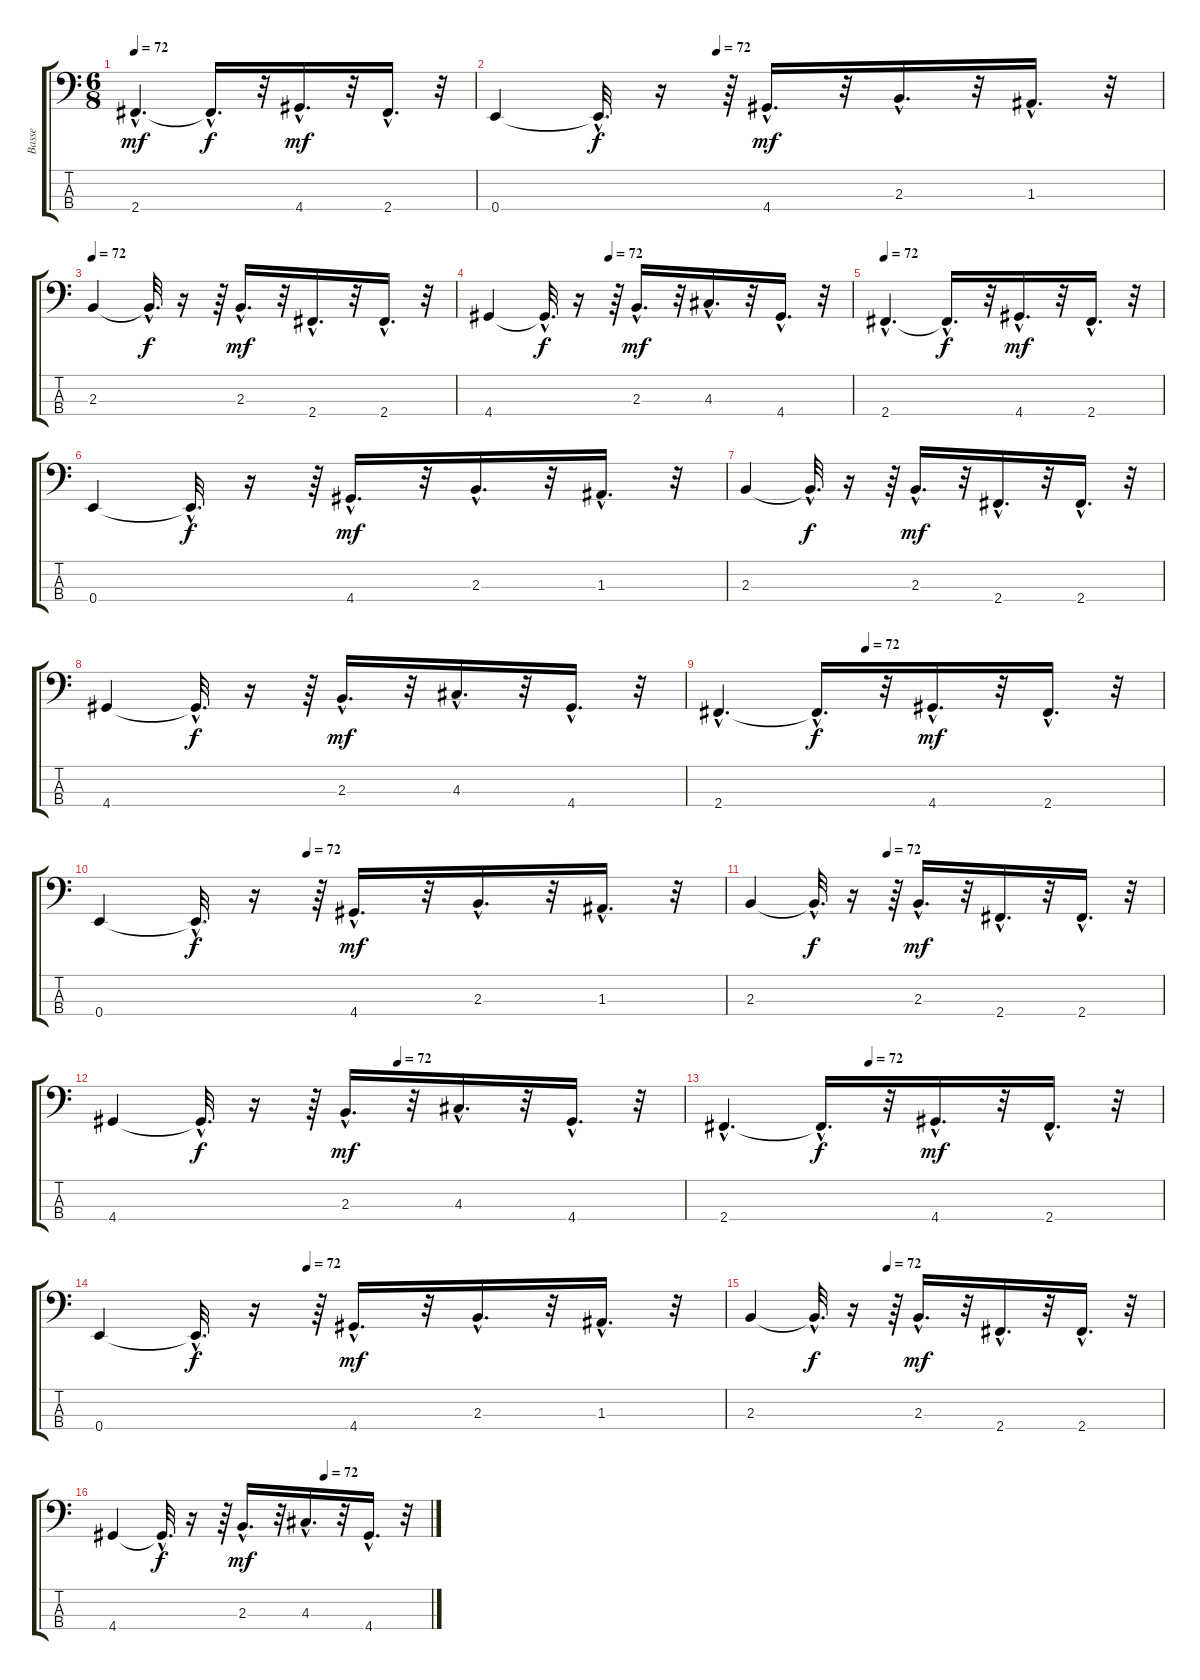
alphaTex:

\track ("Basse" "Basse") {instrument acousticbass}
\staff {score tabs}
\tuning (G2 D2 A1 E1) {hide}
\ts (6 8)
\tempo 72
\clef f4
\ks c
2.4{hac}.4{d dy mf} 2.4{hac t}.16{d dy f} r.32 4.4{hac}.16{d dy mf} r.32 2.4{hac}.16{d} r.32 |
\tempo (72 0.3333333333333333)
0.4.4 0.4{hac t}.32{d dy f} r.16 r.64 4.4{hac}.16{d dy mf} r.32 2.3{hac}.16{d} r.32 1.3{hac}.16{d} r.32 |
\tempo 72
2.3.4 2.3{hac t}.32{d dy f} r.16 r.64 2.3{hac}.16{d dy mf} r.32 2.4{hac}.16{d} r.32 2.4{hac}.16{d} r.32 |
\tempo (72 0.3333333333333333)
4.4.4 4.4{hac t}.32{d dy f} r.16 r.64 2.3{hac}.16{d dy mf} r.32 4.3{hac}.16{d} r.32 4.4{hac}.16{d} r.32 |
\tempo 72
2.4{hac}.4{d} 2.4{hac t}.16{d dy f} r.32 4.4{hac}.16{d dy mf} r.32 2.4{hac}.16{d} r.32 |
0.4.4 0.4{hac t}.32{d dy f} r.16 r.64 4.4{hac}.16{d dy mf} r.32 2.3{hac}.16{d} r.32 1.3{hac}.16{d} r.32 |
2.3.4 2.3{hac t}.32{d dy f} r.16 r.64 2.3{hac}.16{d dy mf} r.32 2.4{hac}.16{d} r.32 2.4{hac}.16{d} r.32 |
4.4.4 4.4{hac t}.32{d dy f} r.16 r.64 2.3{hac}.16{d dy mf} r.32 4.3{hac}.16{d} r.32 4.4{hac}.16{d} r.32 |
\tempo (72 0.3333333333333333)
2.4{hac}.4{d} 2.4{hac t}.16{d dy f} r.32 4.4{hac}.16{d dy mf} r.32 2.4{hac}.16{d} r.32 |
\tempo (72 0.3333333333333333)
0.4.4 0.4{hac t}.32{d dy f} r.16 r.64 4.4{hac}.16{d dy mf} r.32 2.3{hac}.16{d} r.32 1.3{hac}.16{d} r.32 |
\tempo (72 0.3333333333333333)
2.3.4 2.3{hac t}.32{d dy f} r.16 r.64 2.3{hac}.16{d dy mf} r.32 2.4{hac}.16{d} r.32 2.4{hac}.16{d} r.32 |
\tempo (72 0.5)
4.4.4 4.4{hac t}.32{d dy f} r.16 r.64 2.3{hac}.16{d dy mf} r.32 4.3{hac}.16{d} r.32 4.4{hac}.16{d} r.32 |
\tempo (72 0.3333333333333333)
2.4{hac}.4{d} 2.4{hac t}.16{d dy f} r.32 4.4{hac}.16{d dy mf} r.32 2.4{hac}.16{d} r.32 |
\tempo (72 0.3333333333333333)
0.4.4 0.4{hac t}.32{d dy f} r.16 r.64 4.4{hac}.16{d dy mf} r.32 2.3{hac}.16{d} r.32 1.3{hac}.16{d} r.32 |
\tempo (72 0.3333333333333333)
2.3.4 2.3{hac t}.32{d dy f} r.16 r.64 2.3{hac}.16{d dy mf} r.32 2.4{hac}.16{d} r.32 2.4{hac}.16{d} r.32 |
\tempo (72 0.6666666666666666)
4.4.4 4.4{hac t}.32{d dy f} r.16 r.64 2.3{hac}.16{d dy mf} r.32 4.3{hac}.16{d} r.32 4.4{hac}.16{d} r.32
